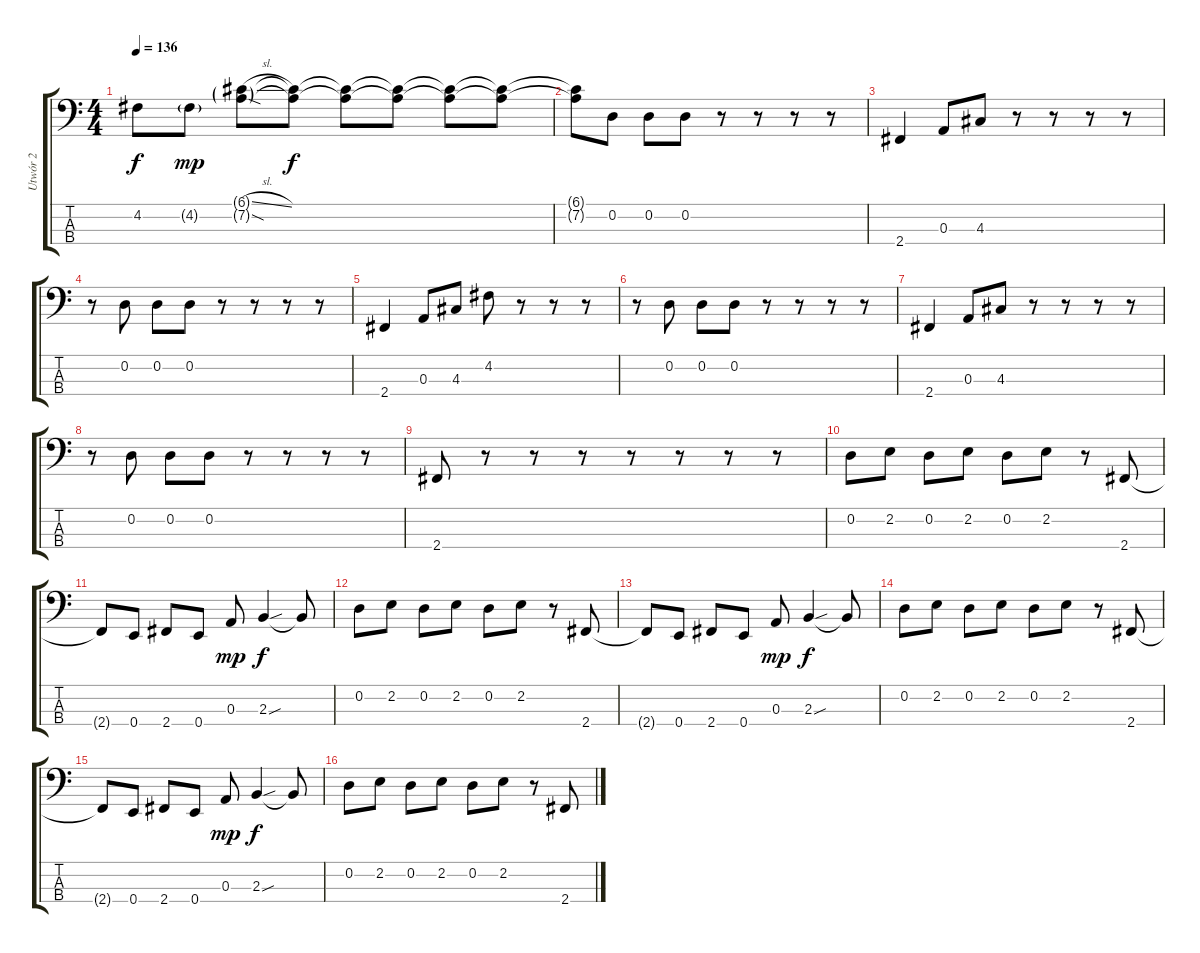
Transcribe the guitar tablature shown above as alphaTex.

\track ("Utwór 2" "Utwór 2") {instrument electricbassfinger}
\staff {score tabs}
\tuning (G2 D2 A1 E1) {hide}
\ts (4 4)
\tempo 136
\clef f4
\ks c
4.2.8{dy f} 4.2{g}.8{dy mp} (6.1{sl g} 7.2{sod g}).8 (6.1{t} 7.2{t}).8{dy f} (6.1{t} 7.2{t}).8 (6.1{t} 7.2{t}).8 (6.1{t} 7.2{t}).8 (6.1{t} 7.2{t}).8 |
(6.1{t} 7.2{t}).8 0.2.8 0.2.8 0.2.8 r.8 r.8 r.8 r.8 |
2.4.4 0.3.8 4.3.8 r.8 r.8 r.8 r.8 |
r.8 0.2.8 0.2.8 0.2.8 r.8 r.8 r.8 r.8 |
2.4.4 0.3.8 4.3.8 4.2.8 r.8 r.8 r.8 |
r.8 0.2.8 0.2.8 0.2.8 r.8 r.8 r.8 r.8 |
2.4.4 0.3.8 4.3.8 r.8 r.8 r.8 r.8 |
r.8 0.2.8 0.2.8 0.2.8 r.8 r.8 r.8 r.8 |
2.4.8 r.8 r.8 r.8 r.8 r.8 r.8 r.8 |
0.2.8 2.2.8 0.2.8 2.2.8 0.2.8 2.2.8 r.8 2.4.8 |
2.4{t}.8 0.4.8 2.4.8 0.4.8 0.3.8{dy mp} 2.3{sou}.4{dy f} 2.3{t}.8 |
0.2.8 2.2.8 0.2.8 2.2.8 0.2.8 2.2.8 r.8 2.4.8 |
2.4{t}.8 0.4.8 2.4.8 0.4.8 0.3.8{dy mp} 2.3{sou}.4{dy f} 2.3{t}.8 |
0.2.8 2.2.8 0.2.8 2.2.8 0.2.8 2.2.8 r.8 2.4.8 |
2.4{t}.8 0.4.8 2.4.8 0.4.8 0.3.8{dy mp} 2.3{sou}.4{dy f} 2.3{t}.8 |
0.2.8 2.2.8 0.2.8 2.2.8 0.2.8 2.2.8 r.8 2.4.8
